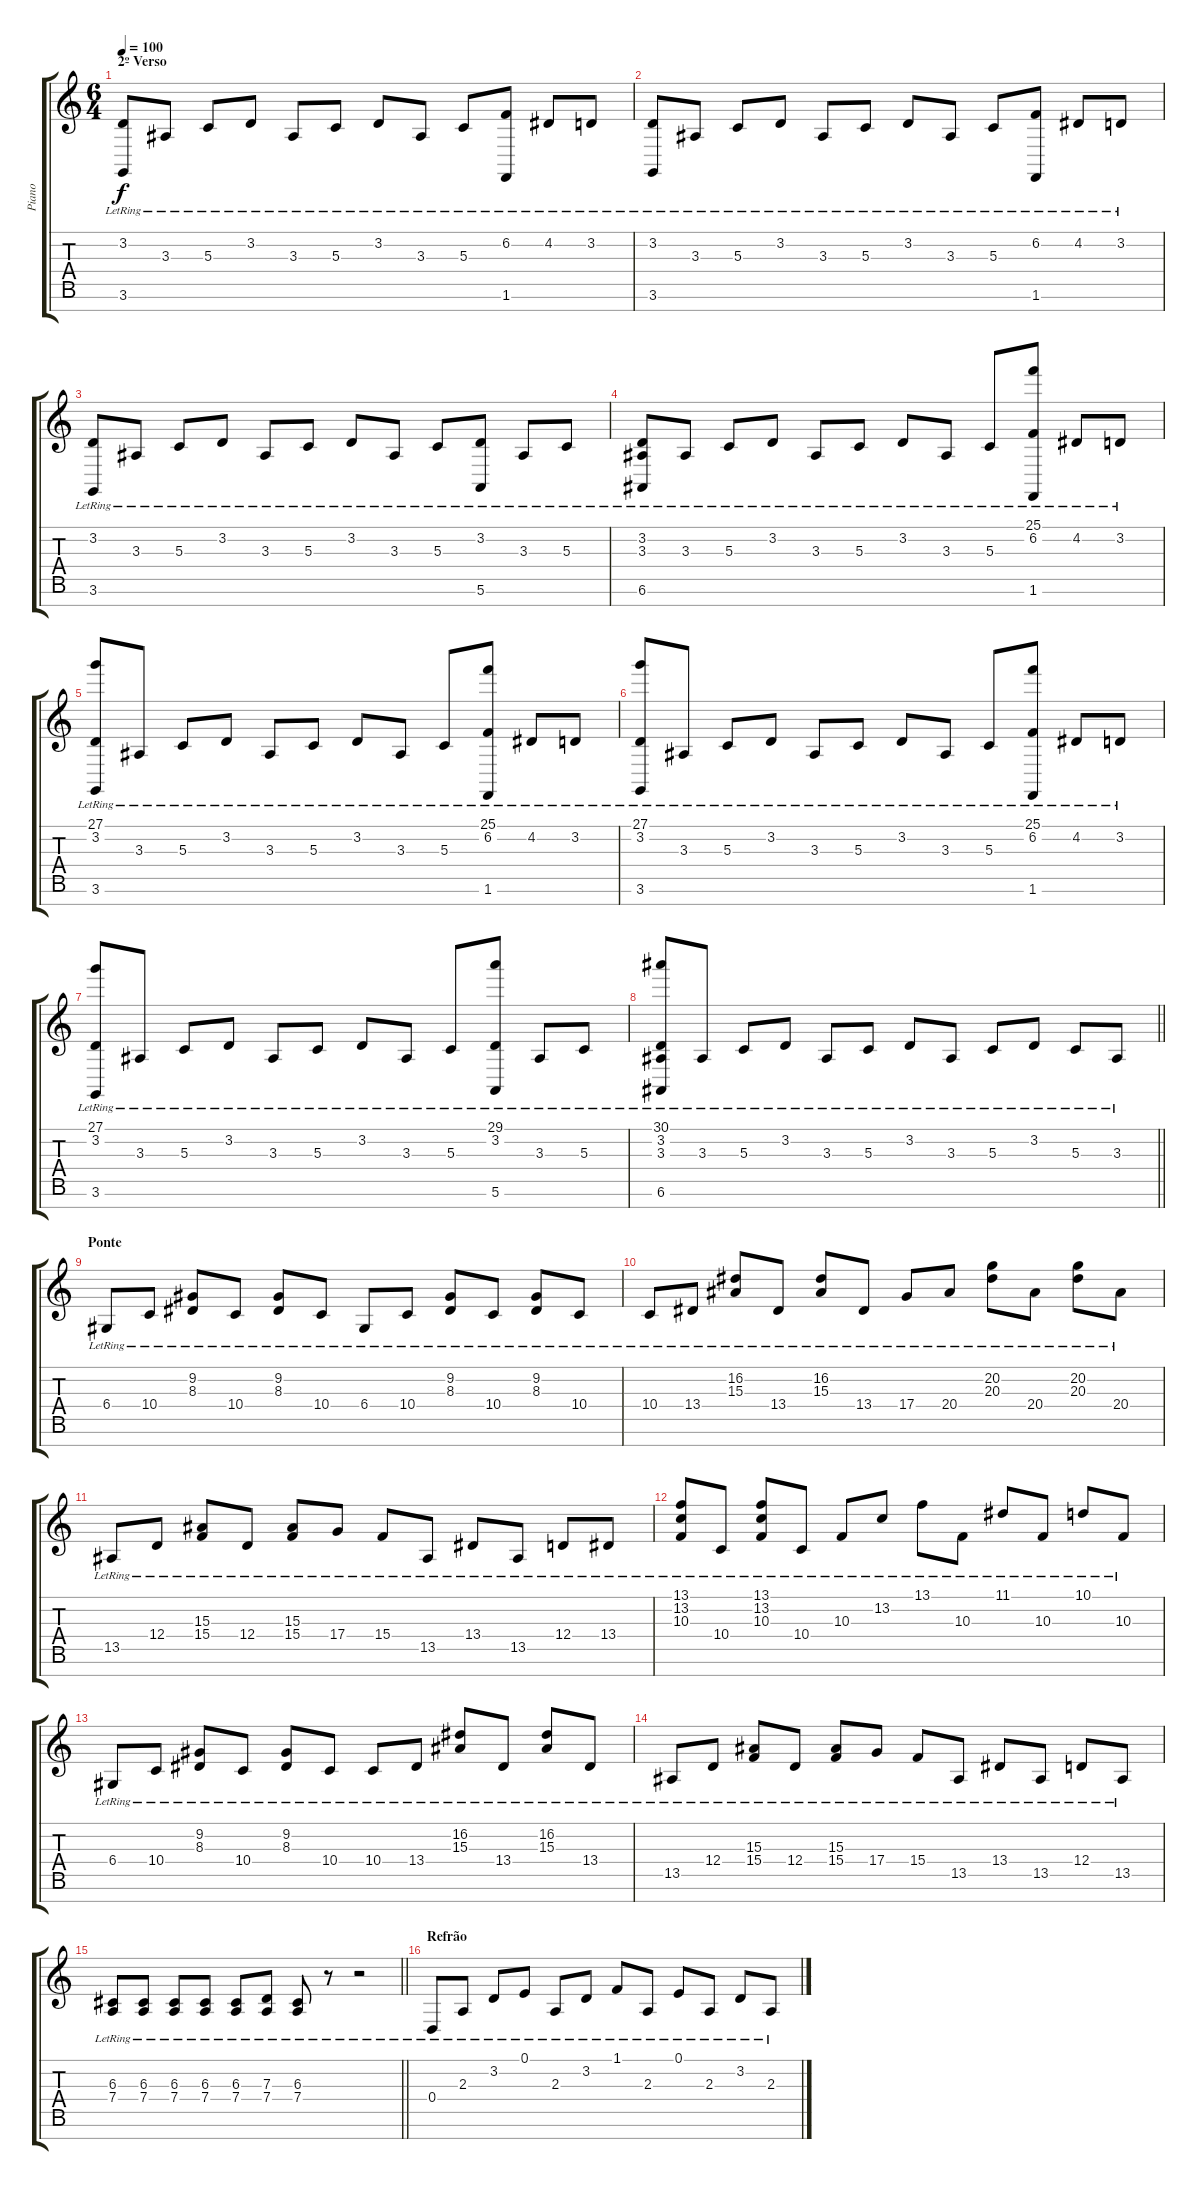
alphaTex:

\track ("Piano" "Piano") {instrument acousticgrandpiano}
\staff {score tabs}
\tuning (E4 B3 G3 D3 A2 E2 B1) {hide}
\ts (6 4)
\section ("" "2º Verso")
\tempo 100
\clef g2
\ks c
(3.2{lr} 3.6{lr}).8{dy f} 3.3{lr}.8 5.3{lr}.8 3.2{lr}.8 3.3{lr}.8 5.3{lr}.8 3.2{lr}.8 3.3{lr}.8 5.3{lr}.8 (6.2{lr} 1.6{lr}).8 4.2{lr}.8 3.2{lr}.8 |
(3.2{lr} 3.6{lr}).8 3.3{lr}.8 5.3{lr}.8 3.2{lr}.8 3.3{lr}.8 5.3{lr}.8 3.2{lr}.8 3.3{lr}.8 5.3{lr}.8 (6.2{lr} 1.6{lr}).8 4.2{lr}.8 3.2{lr}.8 |
(3.2{lr} 3.6{lr}).8 3.3{lr}.8 5.3{lr}.8 3.2{lr}.8 3.3{lr}.8 5.3{lr}.8 3.2{lr}.8 3.3{lr}.8 5.3{lr}.8 (3.2{lr} 5.6{lr}).8 3.3{lr}.8 5.3{lr}.8 |
(3.2{lr} 3.3{lr} 6.6{lr}).8 3.3{lr}.8 5.3{lr}.8 3.2{lr}.8 3.3{lr}.8 5.3{lr}.8 3.2{lr}.8 3.3{lr}.8 5.3{lr}.8 (25.1{lr} 6.2{lr} 1.6{lr}).8 4.2{lr}.8 3.2{lr}.8 |
(27.1{lr} 3.2{lr} 3.6{lr}).8 3.3{lr}.8 5.3{lr}.8 3.2{lr}.8 3.3{lr}.8 5.3{lr}.8 3.2{lr}.8 3.3{lr}.8 5.3{lr}.8 (25.1{lr} 6.2{lr} 1.6{lr}).8 4.2{lr}.8 3.2{lr}.8 |
(27.1{lr} 3.2{lr} 3.6{lr}).8 3.3{lr}.8 5.3{lr}.8 3.2{lr}.8 3.3{lr}.8 5.3{lr}.8 3.2{lr}.8 3.3{lr}.8 5.3{lr}.8 (25.1{lr} 6.2{lr} 1.6{lr}).8 4.2{lr}.8 3.2{lr}.8 |
(27.1{lr} 3.2{lr} 3.6{lr}).8 3.3{lr}.8 5.3{lr}.8 3.2{lr}.8 3.3{lr}.8 5.3{lr}.8 3.2{lr}.8 3.3{lr}.8 5.3{lr}.8 (29.1{lr} 3.2{lr} 5.6{lr}).8 3.3{lr}.8 5.3{lr}.8 |
\barLineRight lightlight
(30.1{lr} 3.2{lr} 3.3{lr} 6.6{lr}).8 3.3{lr}.8 5.3{lr}.8 3.2{lr}.8 3.3{lr}.8 5.3{lr}.8 3.2{lr}.8 3.3{lr}.8 5.3{lr}.8 3.2{lr}.8 5.3{lr}.8 3.3{lr}.8 |
\section ("" "Ponte")
6.4{lr}.8 10.4{lr}.8 (9.2{lr} 8.3{lr}).8 10.4{lr}.8 (9.2{lr} 8.3{lr}).8 10.4{lr}.8 6.4{lr}.8 10.4{lr}.8 (9.2{lr} 8.3{lr}).8 10.4{lr}.8 (9.2{lr} 8.3{lr}).8 10.4{lr}.8 |
10.4{lr}.8 13.4{lr}.8 (16.2{lr} 15.3{lr}).8 13.4{lr}.8 (16.2{lr} 15.3{lr}).8 13.4{lr}.8 17.4{lr}.8 20.4{lr}.8 (20.2{lr} 20.3{lr}).8 20.4{lr}.8 (20.2{lr} 20.3{lr}).8 20.4{lr}.8 |
13.5{lr}.8 12.4{lr}.8 (15.3{lr} 15.4{lr}).8 12.4{lr}.8 (15.3{lr} 15.4{lr}).8 17.4{lr}.8 15.4{lr}.8 13.5{lr}.8 13.4{lr}.8 13.5{lr}.8 12.4{lr}.8 13.4{lr}.8 |
(13.1{lr} 13.2{lr} 10.3{lr}).8 10.4{lr}.8 (13.1{lr} 13.2{lr} 10.3{lr}).8 10.4{lr}.8 10.3{lr}.8 13.2{lr}.8 13.1{lr}.8 10.3{lr}.8 11.1{lr}.8 10.3{lr}.8 10.1{lr}.8 10.3{lr}.8 |
6.4{lr}.8 10.4{lr}.8 (9.2{lr} 8.3{lr}).8 10.4{lr}.8 (9.2{lr} 8.3{lr}).8 10.4{lr}.8 10.4{lr}.8 13.4{lr}.8 (16.2{lr} 15.3{lr}).8 13.4{lr}.8 (16.2{lr} 15.3{lr}).8 13.4{lr}.8 |
13.5{lr}.8 12.4{lr}.8 (15.3{lr} 15.4{lr}).8 12.4{lr}.8 (15.3{lr} 15.4{lr}).8 17.4{lr}.8 15.4{lr}.8 13.5{lr}.8 13.4{lr}.8 13.5{lr}.8 12.4{lr}.8 13.5{lr}.8 |
\barLineRight lightlight
(6.3{lr} 7.4{lr}).8 (6.3{lr} 7.4{lr}).8 (6.3{lr} 7.4{lr}).8 (6.3{lr} 7.4{lr}).8 (6.3{lr} 7.4{lr}).8 (7.3{lr} 7.4{lr}).8 (6.3{lr} 7.4{lr}).8 r.8 r.2 |
\section ("" "Refrão")
0.4{lr}.8 2.3{lr}.8 3.2{lr}.8 0.1{lr}.8 2.3{lr}.8 3.2{lr}.8 1.1{lr}.8 2.3{lr}.8 0.1{lr}.8 2.3{lr}.8 3.2{lr}.8 2.3{lr}.8
